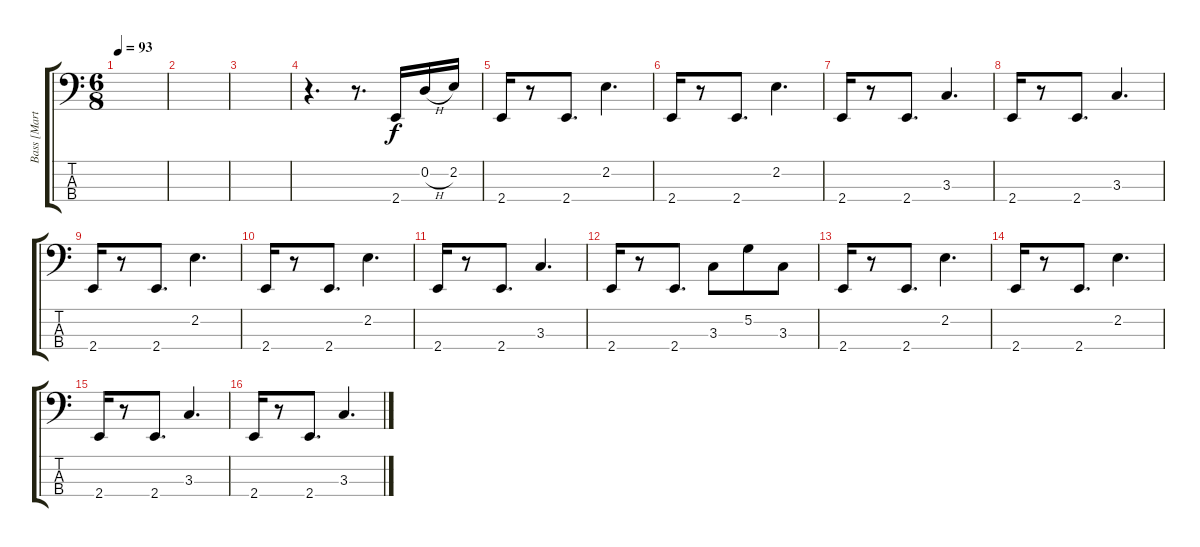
\track ("Bass [Martin Mendez]" "Bass [Mart") {instrument electricbassfinger}
\staff {score tabs}
\tuning (G2 D2 A1 D1) {hide}
\ts (6 8)
\tempo 93
\clef f4
\ks c
|
|
|
r.4{d} r.8{d} 2.4.16 0.2{h}.16 2.2.16 |
2.4.16 r.8 2.4.8{d} 2.2.4{d} |
2.4.16 r.8 2.4.8{d} 2.2.4{d} |
2.4.16 r.8 2.4.8{d} 3.3.4{d} |
2.4.16 r.8 2.4.8{d} 3.3.4{d} |
2.4.16 r.8 2.4.8{d} 2.2.4{d} |
2.4.16 r.8 2.4.8{d} 2.2.4{d} |
2.4.16 r.8 2.4.8{d} 3.3.4{d} |
2.4.16 r.8 2.4.8{d} 3.3.8 5.2.8 3.3.8 |
2.4.16 r.8 2.4.8{d} 2.2.4{d} |
2.4.16 r.8 2.4.8{d} 2.2.4{d} |
2.4.16 r.8 2.4.8{d} 3.3.4{d} |
2.4.16 r.8 2.4.8{d} 3.3.4{d}
